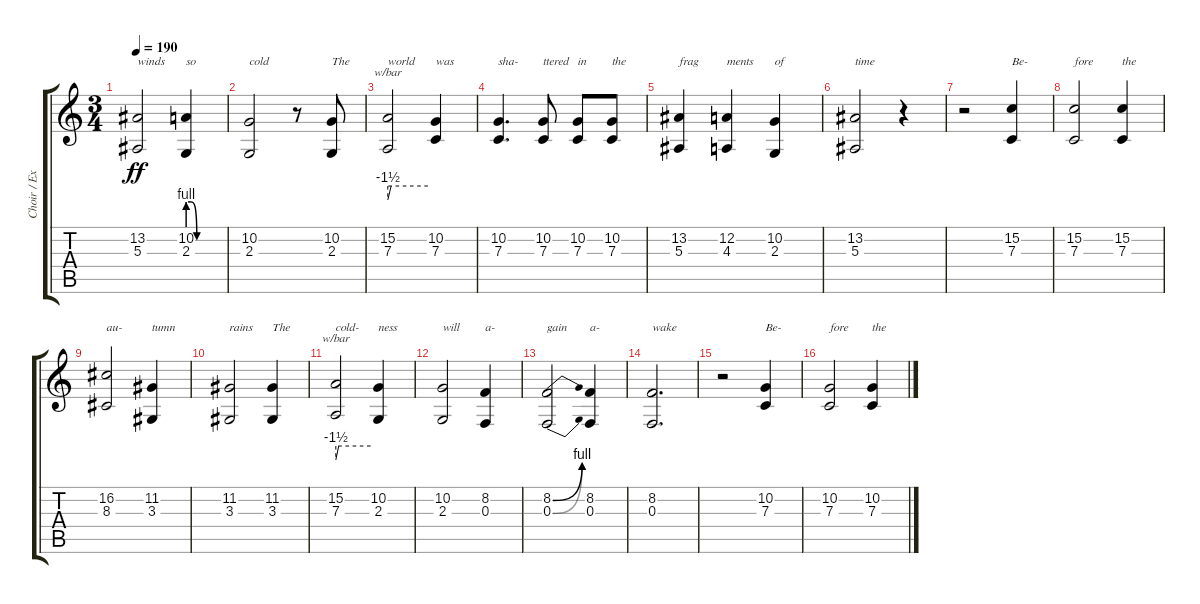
\track ("Choir / Extra Clean Jari" "Choir / Ex") {instrument synthvoice}
\staff {score tabs}
\tuning (D4 A3 F3 C3 G2 C2) {hide}
\ts (3 4)
\tempo 190
\clef g2
\ks c
(13.2 5.3).2{txt "winds" dy ff} (10.2{be (custom 0 4 5 4 15 0 40 0 60 0)} 2.3).4{txt "so"} |
(10.2 2.3).2{txt "cold"} r.8 (10.2 2.3).8{txt "The"} |
(15.2 7.3).2{tbe (custom default 0 -6 5 0 60 0) txt "world"} (10.2 7.3).4{txt "was"} |
(10.2 7.3).4{d txt "sha-"} (10.2 7.3).8{txt "ttered"} (10.2 7.3).8{txt "in"} (10.2 7.3).8{txt "the"} |
(13.2 5.3).4{txt "frag"} (12.2 4.3).4{txt "ments"} (10.2 2.3).4{txt "of"} |
(13.2 5.3).2{txt "time"} r.4 |
r.2 (15.2 7.3).4{txt "Be-"} |
(15.2 7.3).2{txt "fore"} (15.2 7.3).4{txt "the"} |
(16.2 8.3).2{txt "au-"} (11.2 3.3).4{txt "tumn"} |
(11.2 3.3).2{txt "rains"} (11.2 3.3).4{txt "The"} |
(15.2 7.3).2{tbe (custom default 0 -6 5 0 60 0) txt "cold-"} (10.2 2.3).4{txt "ness"} |
(10.2 2.3).2{txt "will"} (8.2 0.3).4{txt "a-"} |
(8.2{be (bend 0 0 60 4)} 0.3{be (bend 0 0 60 4)}).2{txt "gain"} (8.2 0.3).4{txt "a-"} |
(8.2 0.3).2{d txt "wake"} |
r.2 (10.2 7.3).4{txt "Be-"} |
(10.2 7.3).2{txt "fore"} (10.2 7.3).4{txt "the"}
